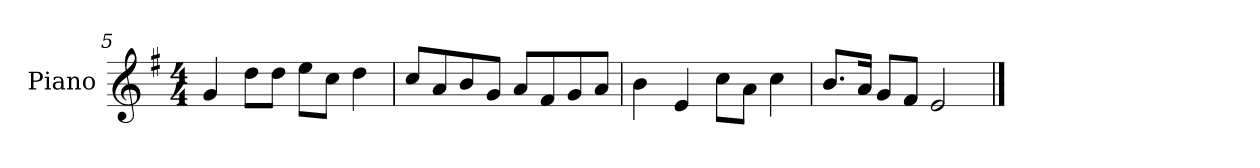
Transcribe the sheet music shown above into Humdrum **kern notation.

**kern
*part1
*staff1
*I"Piano
*I'Pno.
*clefG2
*k[f#]
*M4/4
=5
4g/
8dd\L
8dd\J
8ee\L
8cc\J
4dd\
=6
8cc/L
8a/
8b/
8g/J
8a/L
8f#/
8g/
8a/J
!!LO:LB:g=z
=7
4b\
4e/
8cc\L
8a\J
4cc\
=8
8.b/L
16a/Jk
8g/L
8f#/J
2e/
==
*-
